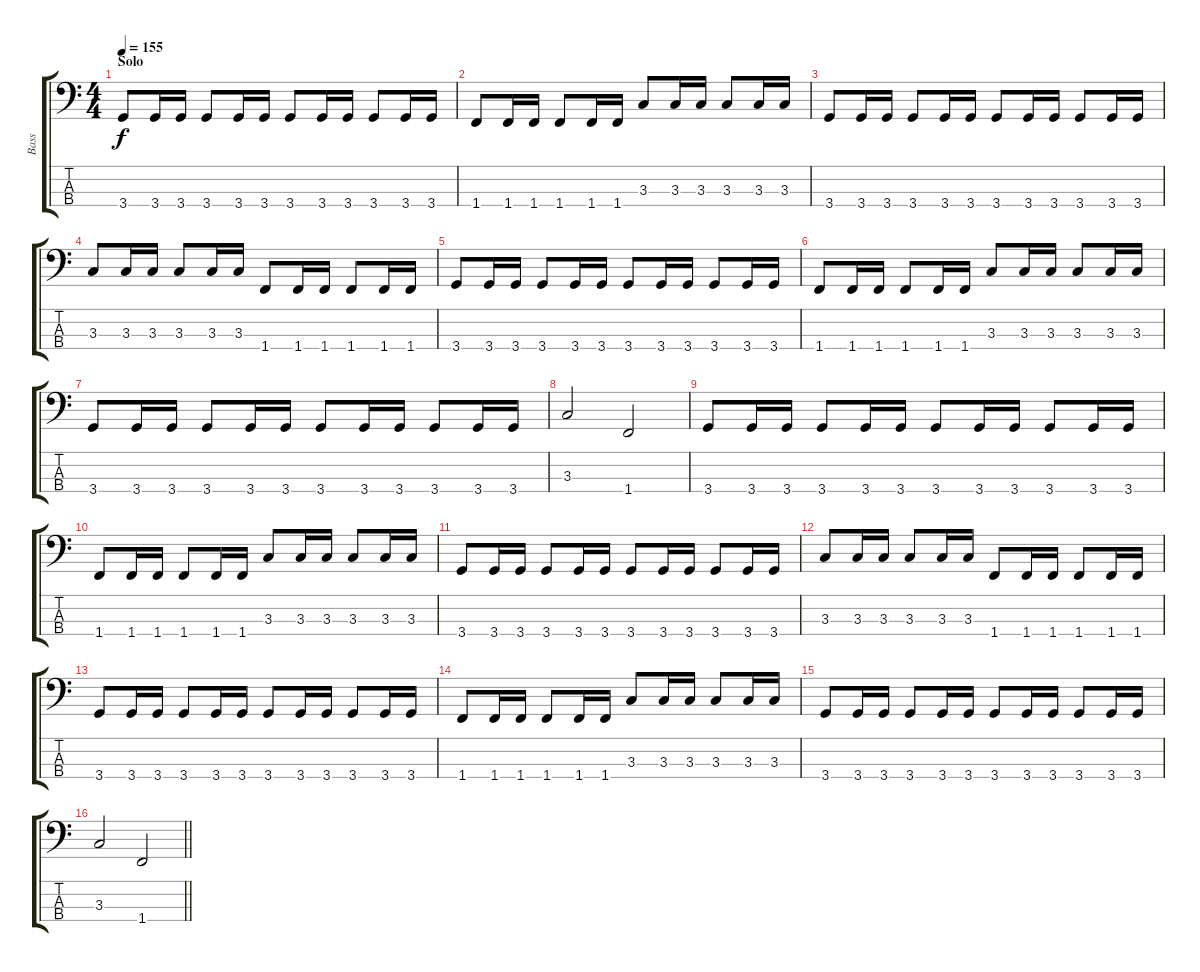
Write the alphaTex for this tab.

\track ("Bass" "Bass") {instrument electricbassfinger}
\staff {score tabs}
\tuning (G2 D2 A1 E1) {hide}
\ts (4 4)
\section ("" "Solo")
\tempo 155
\clef f4
\ks c
3.4.8{dy f} 3.4.16 3.4.16 3.4.8 3.4.16 3.4.16 3.4.8 3.4.16 3.4.16 3.4.8 3.4.16 3.4.16 |
1.4.8 1.4.16 1.4.16 1.4.8 1.4.16 1.4.16 3.3.8 3.3.16 3.3.16 3.3.8 3.3.16 3.3.16 |
3.4.8 3.4.16 3.4.16 3.4.8 3.4.16 3.4.16 3.4.8 3.4.16 3.4.16 3.4.8 3.4.16 3.4.16 |
3.3.8 3.3.16 3.3.16 3.3.8 3.3.16 3.3.16 1.4.8 1.4.16 1.4.16 1.4.8 1.4.16 1.4.16 |
3.4.8 3.4.16 3.4.16 3.4.8 3.4.16 3.4.16 3.4.8 3.4.16 3.4.16 3.4.8 3.4.16 3.4.16 |
1.4.8 1.4.16 1.4.16 1.4.8 1.4.16 1.4.16 3.3.8 3.3.16 3.3.16 3.3.8 3.3.16 3.3.16 |
3.4.8 3.4.16 3.4.16 3.4.8 3.4.16 3.4.16 3.4.8 3.4.16 3.4.16 3.4.8 3.4.16 3.4.16 |
3.3.2 1.4.2 |
3.4.8 3.4.16 3.4.16 3.4.8 3.4.16 3.4.16 3.4.8 3.4.16 3.4.16 3.4.8 3.4.16 3.4.16 |
1.4.8 1.4.16 1.4.16 1.4.8 1.4.16 1.4.16 3.3.8 3.3.16 3.3.16 3.3.8 3.3.16 3.3.16 |
3.4.8 3.4.16 3.4.16 3.4.8 3.4.16 3.4.16 3.4.8 3.4.16 3.4.16 3.4.8 3.4.16 3.4.16 |
3.3.8 3.3.16 3.3.16 3.3.8 3.3.16 3.3.16 1.4.8 1.4.16 1.4.16 1.4.8 1.4.16 1.4.16 |
3.4.8 3.4.16 3.4.16 3.4.8 3.4.16 3.4.16 3.4.8 3.4.16 3.4.16 3.4.8 3.4.16 3.4.16 |
1.4.8 1.4.16 1.4.16 1.4.8 1.4.16 1.4.16 3.3.8 3.3.16 3.3.16 3.3.8 3.3.16 3.3.16 |
3.4.8 3.4.16 3.4.16 3.4.8 3.4.16 3.4.16 3.4.8 3.4.16 3.4.16 3.4.8 3.4.16 3.4.16 |
\barLineRight lightlight
3.3.2 1.4.2
